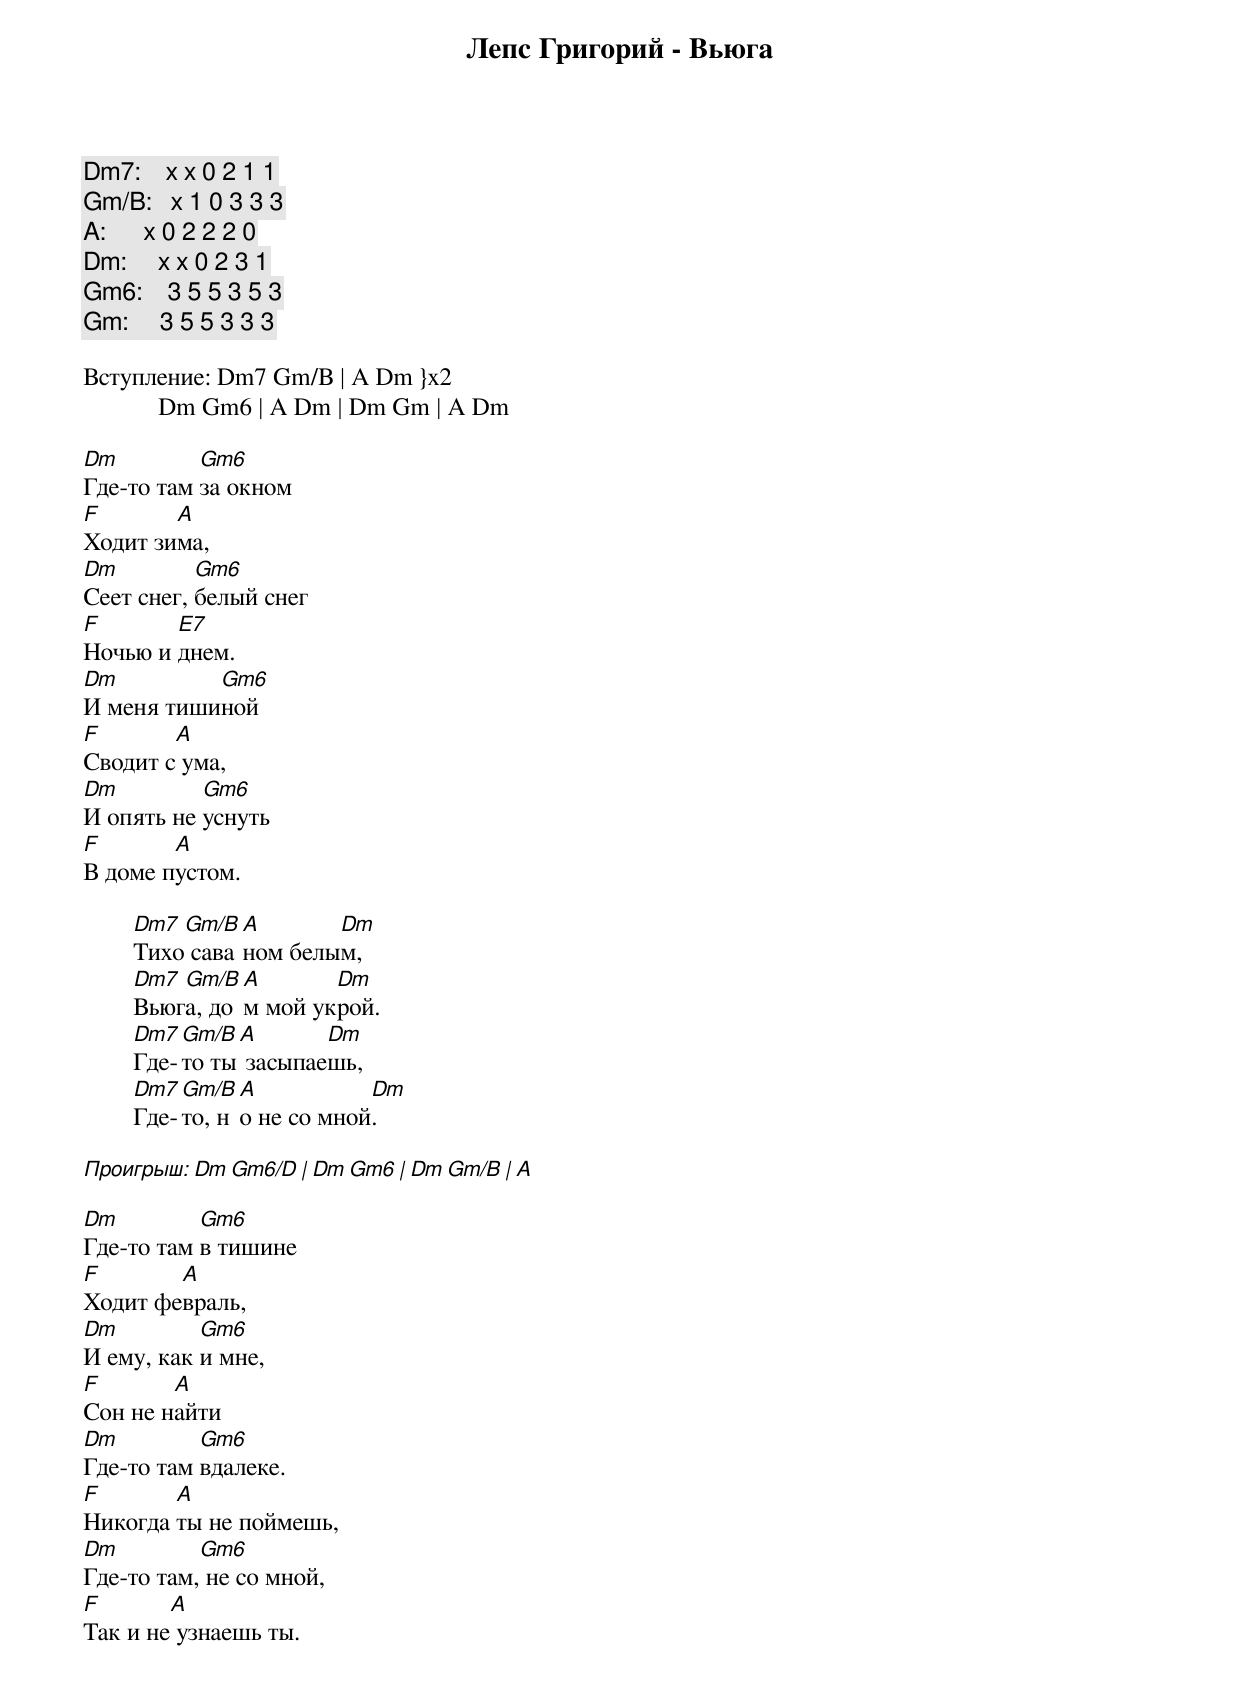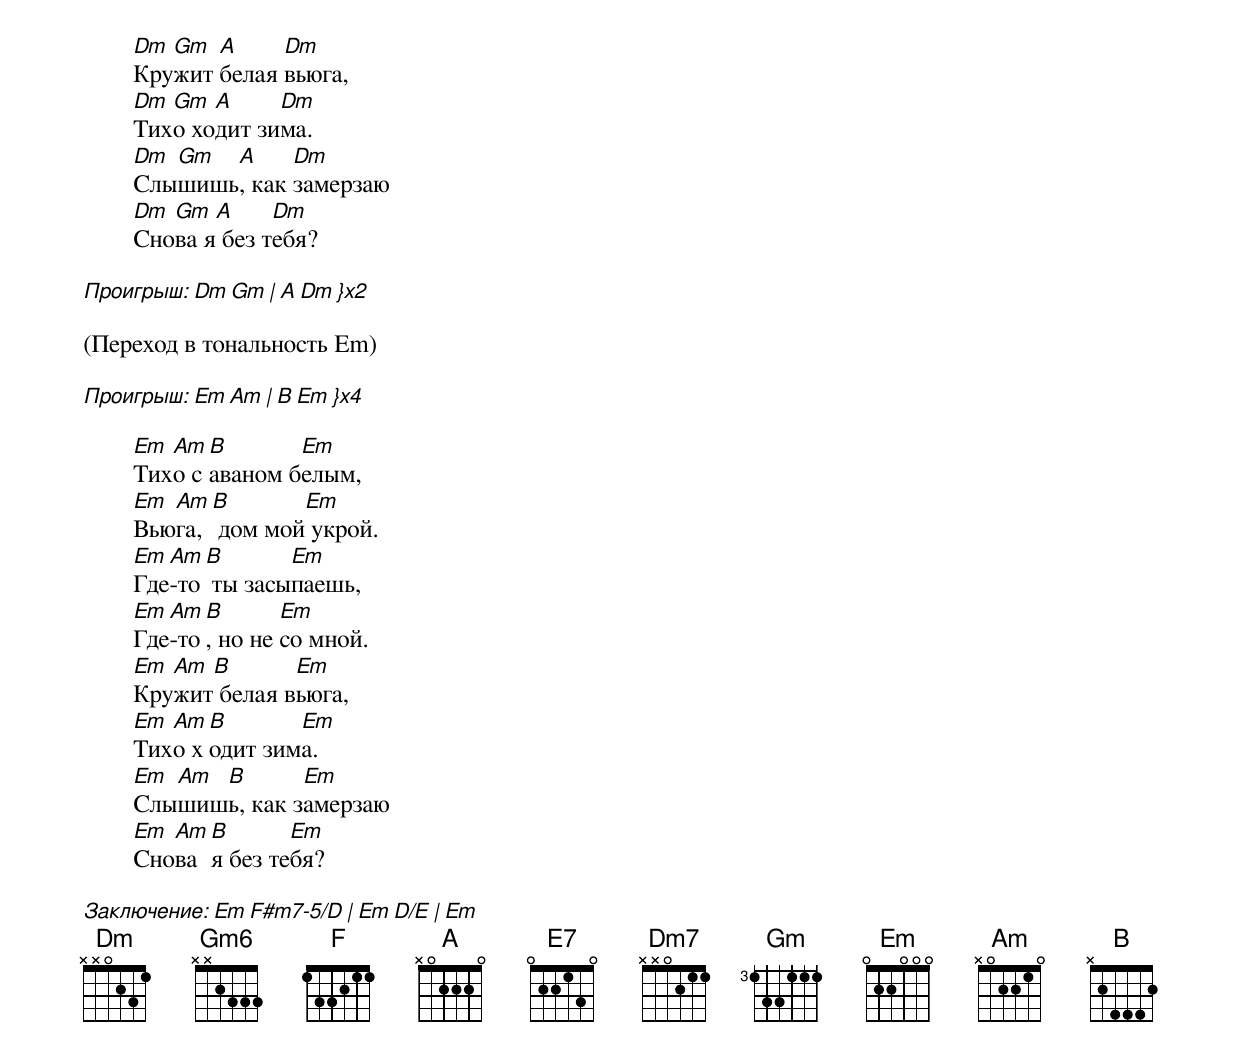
Лепс Григорий - Вьюга

Dm7:    x x 0 2 1 1
Gm/B:   x 1 0 3 3 3
A:      x 0 2 2 2 0
Dm:     x x 0 2 3 1
Gm6:    3 5 5 3 5 3
Gm:     3 5 5 3 3 3

Вступление: Dm7 Gm/B | A Dm }x2
            Dm Gm6 | A Dm | Dm Gm | A Dm

Dm         Gm6
Где-то там за окном
F       A
Ходит зима,
Dm         Gm6
Сеет снег, белый снег
F       E7
Ночью и днем.
Dm         Gm6
И меня тишиной
F       A
Сводит с ума,
Dm         Gm6
И опять не уснуть
F       A
В доме пустом.

	Dm7 Gm/B A       Dm
	Тихо саваном белым,
	Dm7 Gm/B A       Dm
	Вьюга, дом мой укрой.
	Dm7 Gm/B A       Dm
	Где-то ты засыпаешь,
	Dm7 Gm/B A           Dm
	Где-то, но не со мной.

Проигрыш: Dm Gm6/D | Dm Gm6 | Dm Gm/B | A

Dm         Gm6
Где-то там в тишине
F       A
Ходит февраль,
Dm         Gm6
И ему, как и мне,
F       A
Сон не найти
Dm         Gm6
Где-то там вдалеке.
F       A
Никогда ты не поймешь,
Dm         Gm6
Где-то там, не со мной,
F       A
Так и не узнаешь ты.

	Dm Gm  A     Dm
	Кружит белая вьюга,
	Dm Gm  A     Dm
	Тихо ходит зима.
	Dm Gm  A     Dm
	Слышишь, как замерзаю
	Dm Gm  A     Dm
	Снова я без тебя?

Проигрыш: Dm Gm | A Dm }x2

(Переход в тональность Em)

Проигрыш: Em Am | B Em }x4

	Em Am B       Em
	Тихо саваном белым,
	Em Am B       Em
	Вьюга, дом мой укрой.
	Em Am B       Em
	Где-то ты засыпаешь,
	Em Am B       Em
	Где-то, но не со мной.
	Em Am B       Em
	Кружит белая вьюга,
	Em Am B       Em
	Тихо ходит зима.
	Em Am B       Em
	Слышишь, как замерзаю
	Em Am B       Em
	Снова я без тебя?

Заключение: Em F#m7-5/D | Em D/E | Em
